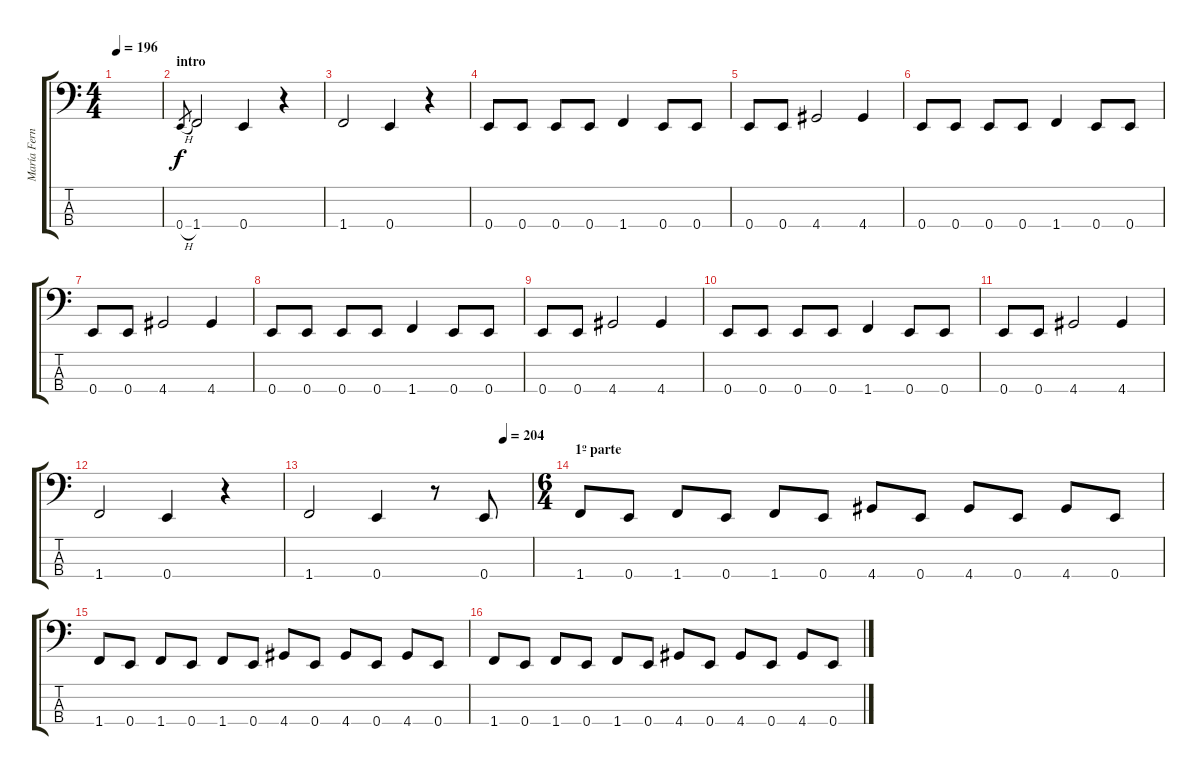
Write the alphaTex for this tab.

\track ("María Fernanda (bajo)" "María Fern") {instrument electricbasspick}
\staff {score tabs}
\tuning (G2 D2 A1 E1) {hide}
\ts (4 4)
\tempo 196
\clef f4
\ks c
|
\section ("" "intro")
0.4{h}.8{gr} 1.4.2 0.4.4 r.4 |
1.4.2 0.4.4 r.4 |
0.4.8 0.4.8 0.4.8 0.4.8 1.4.4 0.4.8 0.4.8 |
0.4.8 0.4.8 4.4.2 4.4.4 |
0.4.8 0.4.8 0.4.8 0.4.8 1.4.4 0.4.8 0.4.8 |
0.4.8 0.4.8 4.4.2 4.4.4 |
0.4.8 0.4.8 0.4.8 0.4.8 1.4.4 0.4.8 0.4.8 |
0.4.8 0.4.8 4.4.2 4.4.4 |
0.4.8 0.4.8 0.4.8 0.4.8 1.4.4 0.4.8 0.4.8 |
0.4.8 0.4.8 4.4.2 4.4.4 |
1.4.2 0.4.4 r.4 |
\tempo (204 0.875)
1.4.2 0.4.4 r.8 0.4.8 |
\ts (6 4)
\section ("" "1º parte")
1.4.8 0.4.8 1.4.8 0.4.8 1.4.8 0.4.8 4.4.8 0.4.8 4.4.8 0.4.8 4.4.8 0.4.8 |
1.4.8 0.4.8 1.4.8 0.4.8 1.4.8 0.4.8 4.4.8 0.4.8 4.4.8 0.4.8 4.4.8 0.4.8 |
1.4.8 0.4.8 1.4.8 0.4.8 1.4.8 0.4.8 4.4.8 0.4.8 4.4.8 0.4.8 4.4.8 0.4.8
